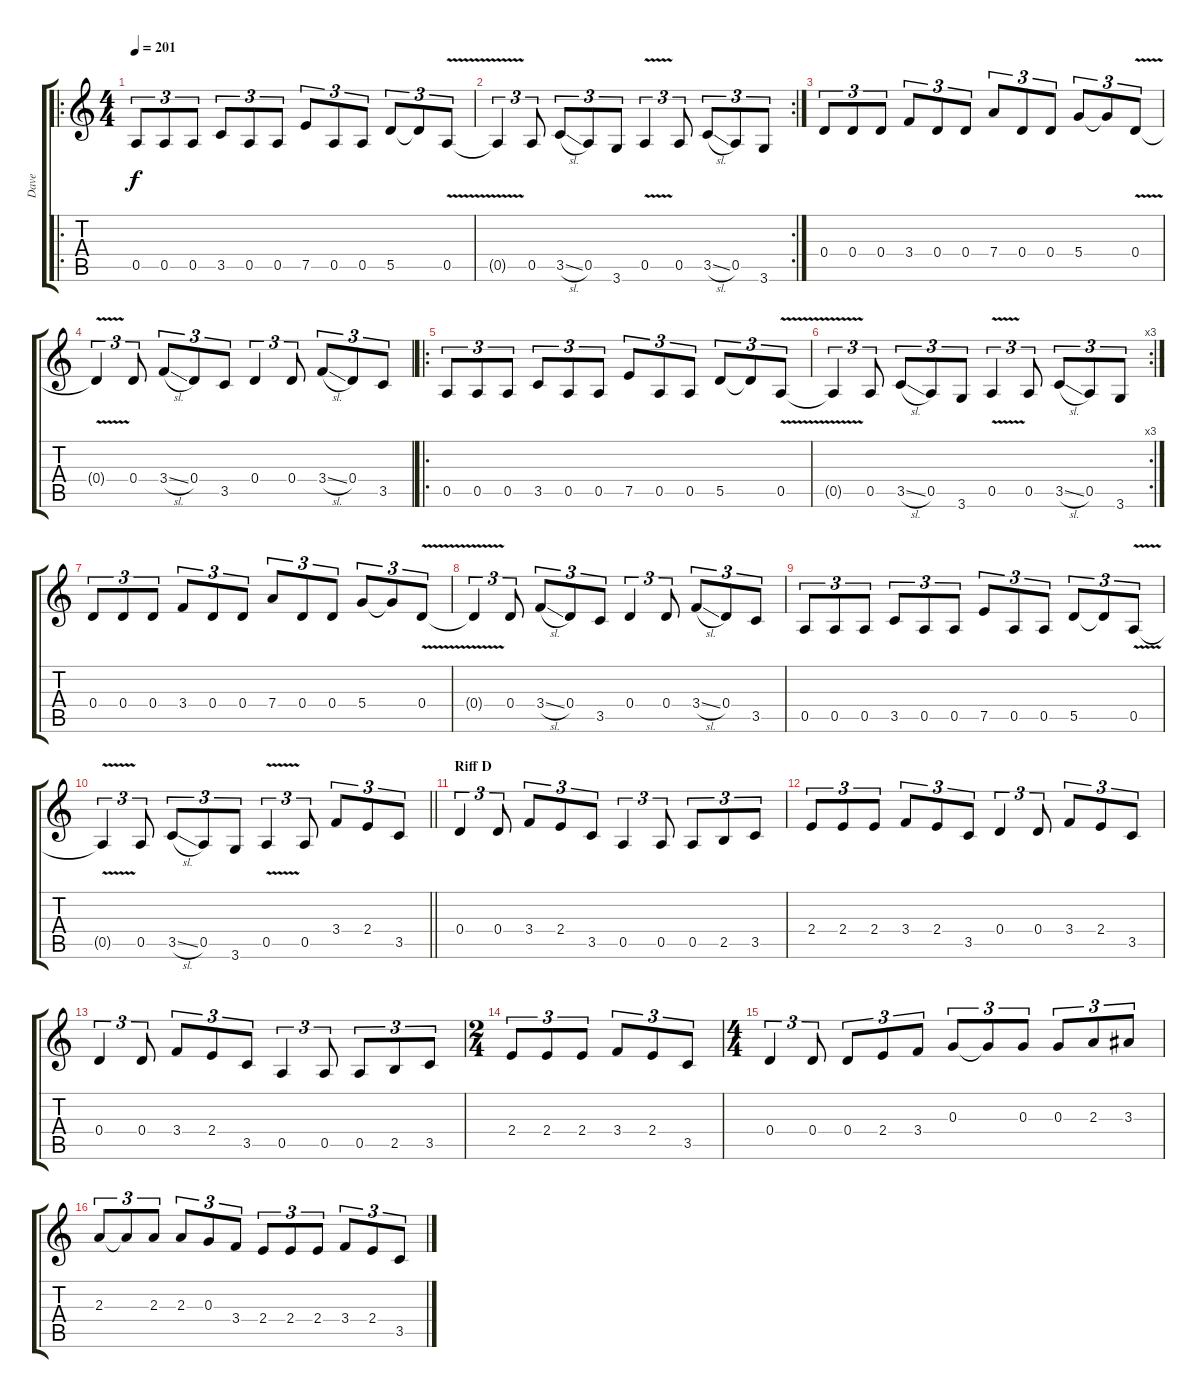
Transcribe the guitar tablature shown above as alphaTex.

\track ("Dave" "Dave") {instrument distortionguitar}
\staff {score tabs}
\tuning (E4 B3 G3 D3 A2 E2) {hide}
\ro
\ts (4 4)
\tempo 201
\clef g2
\ks c
0.5.8{tu (3 2) dy f} 0.5.8{tu (3 2)} 0.5.8{tu (3 2)} 3.5.8{tu (3 2)} 0.5.8{tu (3 2)} 0.5.8{tu (3 2)} 7.5.8{tu (3 2)} 0.5.8{tu (3 2)} 0.5.8{tu (3 2)} 5.5.8{tu (3 2)} 5.5{t}.8{tu (3 2)} 0.5{v}.8{tu (3 2)} |
\rc 2
0.5{v t}.4{tu (3 2)} 0.5.8{tu (3 2)} 3.5{sl}.8{tu (3 2)} 0.5.8{tu (3 2)} 3.6.8{tu (3 2)} 0.5{v}.4{tu (3 2)} 0.5.8{tu (3 2)} 3.5{sl}.8{tu (3 2)} 0.5.8{tu (3 2)} 3.6.8{tu (3 2)} |
0.4.8{tu (3 2)} 0.4.8{tu (3 2)} 0.4.8{tu (3 2)} 3.4.8{tu (3 2)} 0.4.8{tu (3 2)} 0.4.8{tu (3 2)} 7.4.8{tu (3 2)} 0.4.8{tu (3 2)} 0.4.8{tu (3 2)} 5.4.8{tu (3 2)} 5.4{t}.8{tu (3 2)} 0.4{v}.8{tu (3 2)} |
0.4{t}.4{tu (3 2)} 0.4.8{tu (3 2)} 3.4{sl}.8{tu (3 2)} 0.4.8{tu (3 2)} 3.5.8{tu (3 2)} 0.4.4{tu (3 2)} 0.4.8{tu (3 2)} 3.4{sl}.8{tu (3 2)} 0.4.8{tu (3 2)} 3.5.8{tu (3 2)} |
\ro
0.5.8{tu (3 2)} 0.5.8{tu (3 2)} 0.5.8{tu (3 2)} 3.5.8{tu (3 2)} 0.5.8{tu (3 2)} 0.5.8{tu (3 2)} 7.5.8{tu (3 2)} 0.5.8{tu (3 2)} 0.5.8{tu (3 2)} 5.5.8{tu (3 2)} 5.5{t}.8{tu (3 2)} 0.5{v}.8{tu (3 2)} |
\rc 3
0.5{v t}.4{tu (3 2)} 0.5.8{tu (3 2)} 3.5{sl}.8{tu (3 2)} 0.5.8{tu (3 2)} 3.6.8{tu (3 2)} 0.5{v}.4{tu (3 2)} 0.5.8{tu (3 2)} 3.5{sl}.8{tu (3 2)} 0.5.8{tu (3 2)} 3.6.8{tu (3 2)} |
0.4.8{tu (3 2)} 0.4.8{tu (3 2)} 0.4.8{tu (3 2)} 3.4.8{tu (3 2)} 0.4.8{tu (3 2)} 0.4.8{tu (3 2)} 7.4.8{tu (3 2)} 0.4.8{tu (3 2)} 0.4.8{tu (3 2)} 5.4.8{tu (3 2)} 5.4{t}.8{tu (3 2)} 0.4{v}.8{tu (3 2)} |
0.4{t}.4{tu (3 2)} 0.4.8{tu (3 2)} 3.4{sl}.8{tu (3 2)} 0.4.8{tu (3 2)} 3.5.8{tu (3 2)} 0.4.4{tu (3 2)} 0.4.8{tu (3 2)} 3.4{sl}.8{tu (3 2)} 0.4.8{tu (3 2)} 3.5.8{tu (3 2)} |
0.5.8{tu (3 2)} 0.5.8{tu (3 2)} 0.5.8{tu (3 2)} 3.5.8{tu (3 2)} 0.5.8{tu (3 2)} 0.5.8{tu (3 2)} 7.5.8{tu (3 2)} 0.5.8{tu (3 2)} 0.5.8{tu (3 2)} 5.5.8{tu (3 2)} 5.5{t}.8{tu (3 2)} 0.5{v}.8{tu (3 2)} |
\barLineRight lightlight
0.5{v t}.4{tu (3 2)} 0.5.8{tu (3 2)} 3.5{sl}.8{tu (3 2)} 0.5.8{tu (3 2)} 3.6.8{tu (3 2)} 0.5{v}.4{tu (3 2)} 0.5.8{tu (3 2)} 3.4.8{tu (3 2)} 2.4.8{tu (3 2)} 3.5.8{tu (3 2)} |
\section ("" "Riff D")
0.4.4{tu (3 2)} 0.4.8{tu (3 2)} 3.4.8{tu (3 2)} 2.4.8{tu (3 2)} 3.5.8{tu (3 2)} 0.5.4{tu (3 2)} 0.5.8{tu (3 2)} 0.5.8{tu (3 2)} 2.5.8{tu (3 2)} 3.5.8{tu (3 2)} |
2.4.8{tu (3 2)} 2.4.8{tu (3 2)} 2.4.8{tu (3 2)} 3.4.8{tu (3 2)} 2.4.8{tu (3 2)} 3.5.8{tu (3 2)} 0.4.4{tu (3 2)} 0.4.8{tu (3 2)} 3.4.8{tu (3 2)} 2.4.8{tu (3 2)} 3.5.8{tu (3 2)} |
0.4.4{tu (3 2)} 0.4.8{tu (3 2)} 3.4.8{tu (3 2)} 2.4.8{tu (3 2)} 3.5.8{tu (3 2)} 0.5.4{tu (3 2)} 0.5.8{tu (3 2)} 0.5.8{tu (3 2)} 2.5.8{tu (3 2)} 3.5.8{tu (3 2)} |
\ts (2 4)
2.4.8{tu (3 2)} 2.4.8{tu (3 2)} 2.4.8{tu (3 2)} 3.4.8{tu (3 2)} 2.4.8{tu (3 2)} 3.5.8{tu (3 2)} |
\ts (4 4)
0.4.4{tu (3 2)} 0.4.8{tu (3 2)} 0.4.8{tu (3 2)} 2.4.8{tu (3 2)} 3.4.8{tu (3 2)} 0.3.8{tu (3 2)} 0.3{t}.8{tu (3 2)} 0.3.8{tu (3 2)} 0.3.8{tu (3 2)} 2.3.8{tu (3 2)} 3.3.8{tu (3 2)} |
2.3.8{tu (3 2)} 2.3{t}.8{tu (3 2)} 2.3.8{tu (3 2)} 2.3.8{tu (3 2)} 0.3.8{tu (3 2)} 3.4.8{tu (3 2)} 2.4.8{tu (3 2)} 2.4.8{tu (3 2)} 2.4.8{tu (3 2)} 3.4.8{tu (3 2)} 2.4.8{tu (3 2)} 3.5.8{tu (3 2)}
